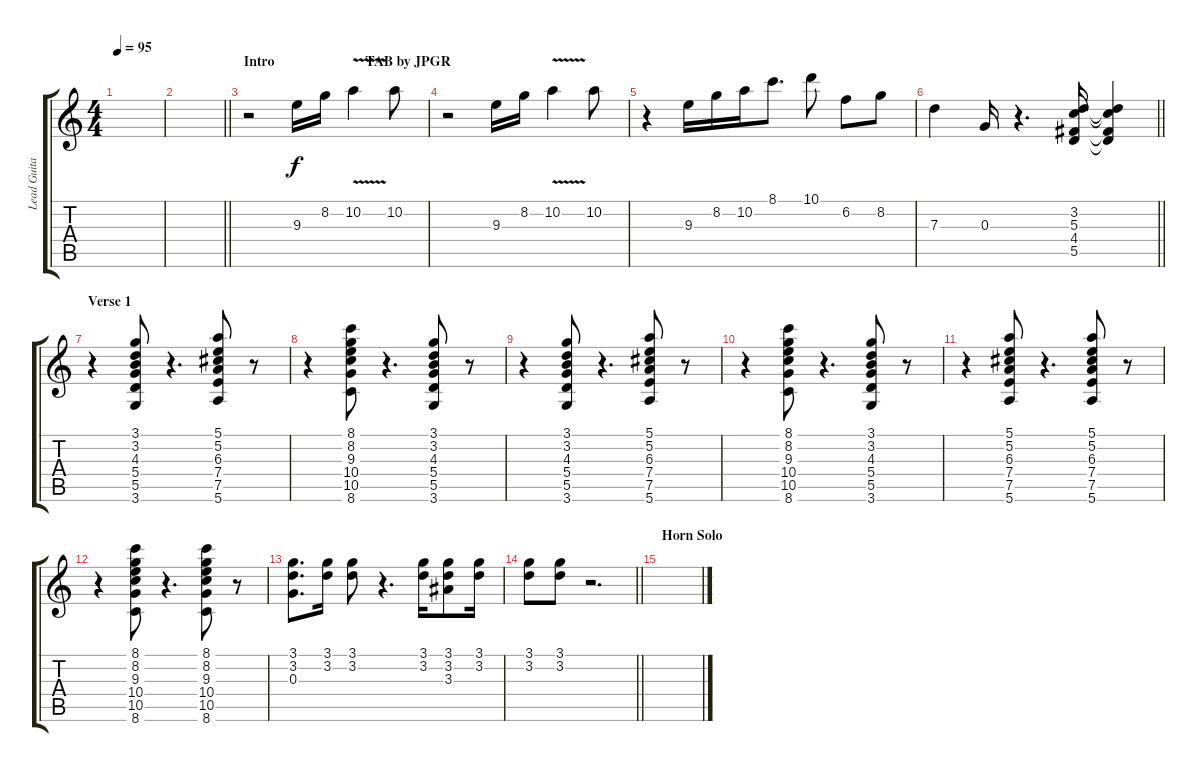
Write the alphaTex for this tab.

\track ("Lead Guitar (George Harrison)" "Lead Guita") {instrument distortionguitar}
\staff {score tabs}
\tuning (E4 B3 G3 D3 A2 E2) {hide}
\ts (4 4)
\tempo 95
\clef g2
\ks c
|
\barLineRight lightlight
|
\section ("" "Intro                          TAB by JPGR")
r.2 9.3.16 8.2.16 10.2{v}.4 10.2.8 |
r.2 9.3.16 8.2.16 10.2{v}.4 10.2.8 |
r.4 9.3.16 8.2.16 10.2.16 8.1.8{d} 10.1.8 6.2.8 8.2.8 |
\barLineRight lightlight
7.3.4 0.3.16 r.4{d} (3.2 5.3 4.4 5.5).16 (3.2{t} 5.3{t} 4.4{t} 5.5{t}).4 |
\section ("" "Verse 1")
r.4 (3.1 3.2 4.3 5.4 5.5 3.6).8 r.4{d} (5.1 5.2 6.3 7.4 7.5 5.6).8 r.8 |
r.4 (8.1 8.2 9.3 10.4 10.5 8.6).8 r.4{d} (3.1 3.2 4.3 5.4 5.5 3.6).8 r.8 |
r.4 (3.1 3.2 4.3 5.4 5.5 3.6).8 r.4{d} (5.1 5.2 6.3 7.4 7.5 5.6).8 r.8 |
r.4 (8.1 8.2 9.3 10.4 10.5 8.6).8 r.4{d} (3.1 3.2 4.3 5.4 5.5 3.6).8 r.8 |
r.4 (5.1 5.2 6.3 7.4 7.5 5.6).8 r.4{d} (5.1 5.2 6.3 7.4 7.5 5.6).8 r.8 |
r.4 (8.1 8.2 9.3 10.4 10.5 8.6).8 r.4{d} (8.1 8.2 9.3 10.4 10.5 8.6).8 r.8 |
(3.1 3.2 0.3).8{d} (3.1 3.2).16 (3.1 3.2).8 r.4{d} (3.1 3.2).16 (3.1 3.2 3.3).8 (3.1 3.2).16 |
\barLineRight lightlight
(3.1 3.2).8 (3.1 3.2).8 r.2{d} |
\section ("" "Horn Solo")
